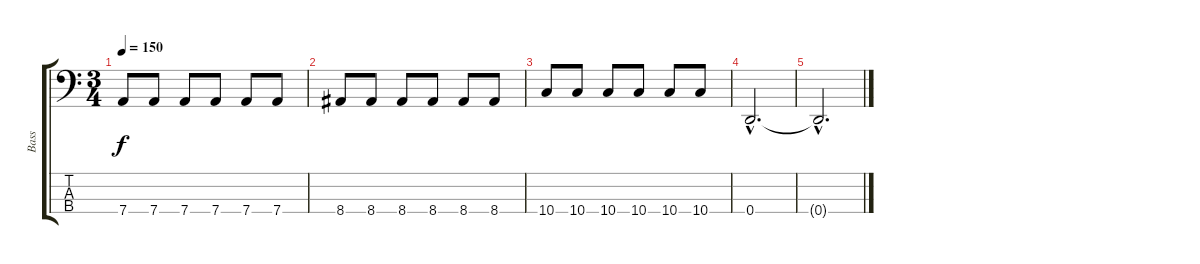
\track ("Bass" "Bass") {instrument electricbassfinger}
\staff {score tabs}
\tuning (G2 D2 A1 D1) {hide}
\ts (3 4)
\tempo 150
\clef f4
\ks c
7.4.8{dy f} 7.4.8 7.4.8 7.4.8 7.4.8 7.4.8 |
8.4.8 8.4.8 8.4.8 8.4.8 8.4.8 8.4.8 |
10.4.8 10.4.8 10.4.8 10.4.8 10.4.8 10.4.8 |
0.4{hac}.2{d} |
0.4{hac t}.2{d}
